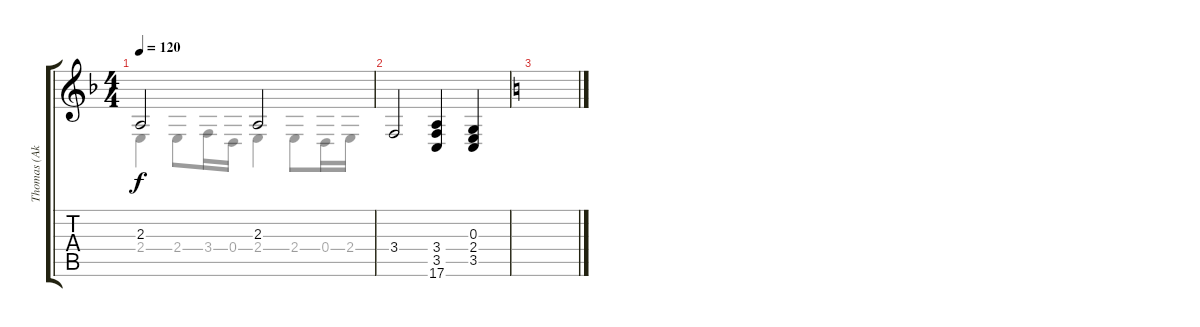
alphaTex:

\track ("Thomas (Akkordeon)" "Thomas (Ak") {instrument accordion}
\staff {score tabs}
\tuning (E4 B3 G3 D3 A2 E2) {hide}
\voice
\ts (4 4)
\tempo 120
\clef g2
\ks f
2.3.2{dy f} 2.3.2 |
3.4.2 (3.4 3.5 17.6).4 (0.3 2.4 3.5).4 |
\ks c
|
|
|
|
|
|
|
|
|
|
|
|
|
\voice
\clef g2
\ottava regular
\simile none
\ks f
2.4.4{dy f} 2.4.8 3.4.16 0.4.16 2.4.4 2.4.8 0.4.16 2.4.16 |
|
\ks c
|
|
|
|
|
|
|
|
|
|
|
|
|
